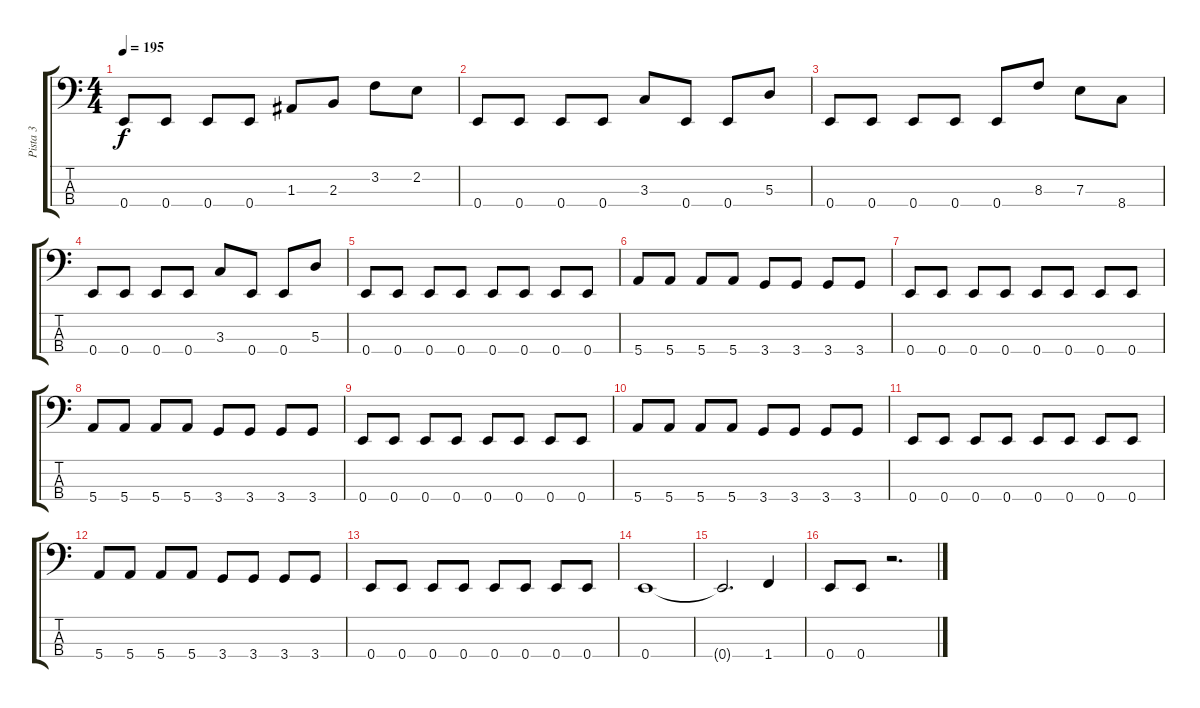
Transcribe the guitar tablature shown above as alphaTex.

\track ("Pista 3" "Pista 3") {instrument electricbassfinger}
\staff {score tabs}
\tuning (G2 D2 A1 E1) {hide}
\ts (4 4)
\tempo 195
\clef f4
\ks c
0.4.8{dy f} 0.4.8 0.4.8 0.4.8 1.3.8 2.3.8 3.2.8 2.2.8 |
0.4.8 0.4.8 0.4.8 0.4.8 3.3.8 0.4.8 0.4.8 5.3.8 |
0.4.8 0.4.8 0.4.8 0.4.8 0.4.8 8.3.8 7.3.8 8.4.8 |
0.4.8 0.4.8 0.4.8 0.4.8 3.3.8 0.4.8 0.4.8 5.3.8 |
0.4.8 0.4.8 0.4.8 0.4.8 0.4.8 0.4.8 0.4.8 0.4.8 |
5.4.8 5.4.8 5.4.8 5.4.8 3.4.8 3.4.8 3.4.8 3.4.8 |
0.4.8 0.4.8 0.4.8 0.4.8 0.4.8 0.4.8 0.4.8 0.4.8 |
5.4.8 5.4.8 5.4.8 5.4.8 3.4.8 3.4.8 3.4.8 3.4.8 |
0.4.8 0.4.8 0.4.8 0.4.8 0.4.8 0.4.8 0.4.8 0.4.8 |
5.4.8 5.4.8 5.4.8 5.4.8 3.4.8 3.4.8 3.4.8 3.4.8 |
0.4.8 0.4.8 0.4.8 0.4.8 0.4.8 0.4.8 0.4.8 0.4.8 |
5.4.8 5.4.8 5.4.8 5.4.8 3.4.8 3.4.8 3.4.8 3.4.8 |
0.4.8 0.4.8 0.4.8 0.4.8 0.4.8 0.4.8 0.4.8 0.4.8 |
0.4.1 |
0.4{t}.2{d} 1.4.4 |
0.4.8 0.4.8 r.2{d}
